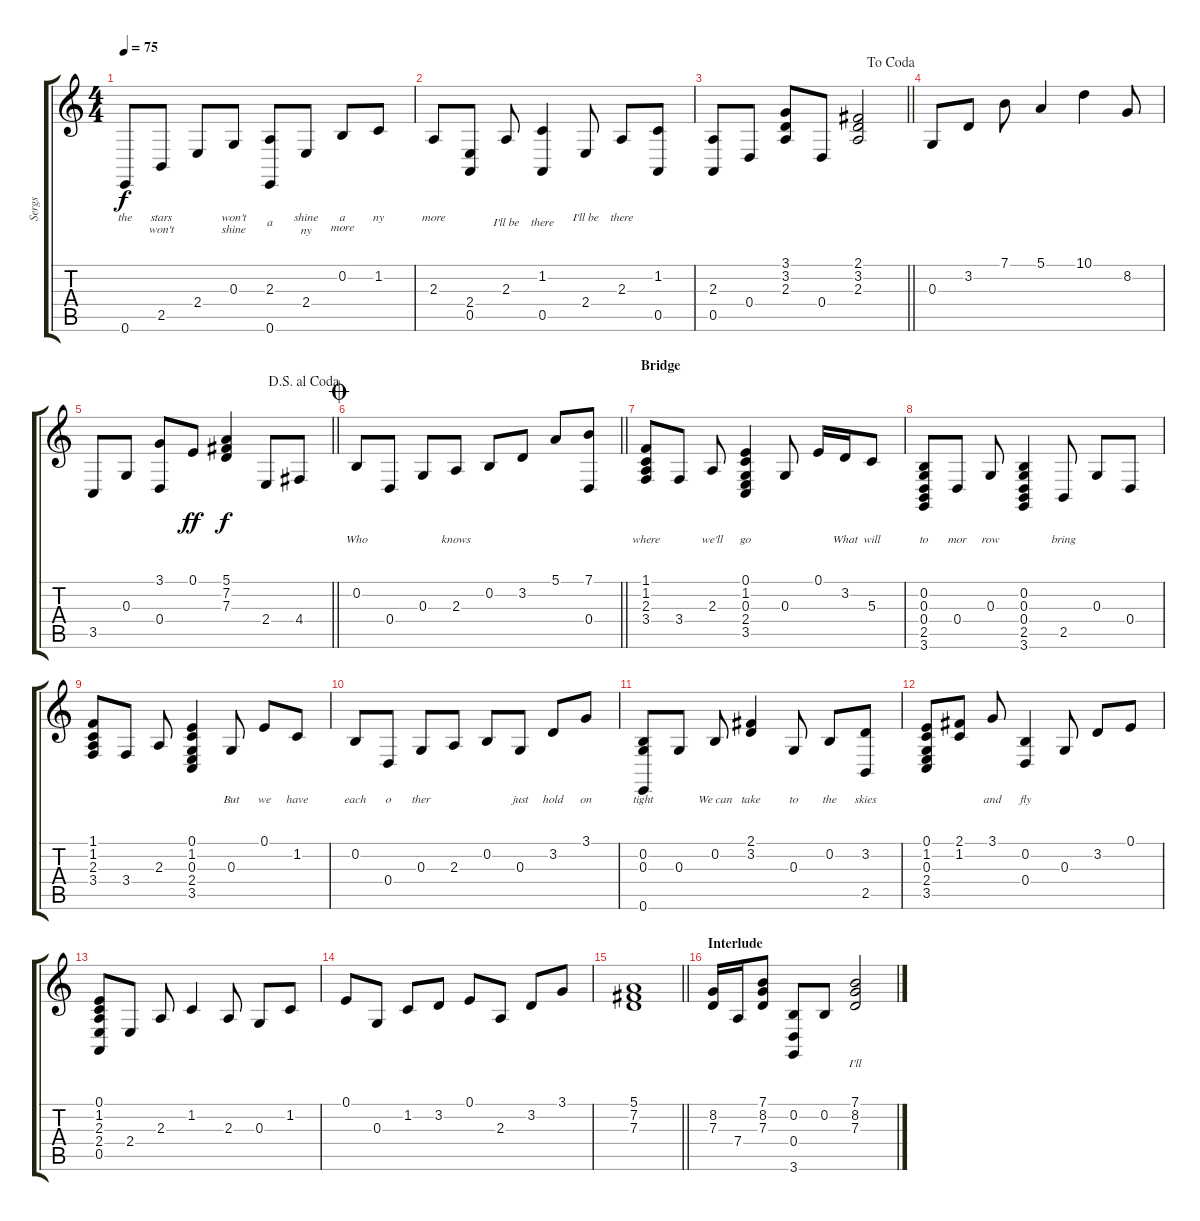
\track ("Sergs" "Sergs") {instrument acousticgrandpiano}
\staff {score tabs}
\tuning (E4 B3 G3 D3 A2 E2) {hide}
\ts (4 4)
\tempo 75
\clef g2
\ks c
0.6.8{lyrics (0 "the") lyrics (1 "") lyrics (2 "") lyrics (3 "") lyrics (4 "") dy f} 2.5.8{lyrics (0 "stars") lyrics (1 "won't") lyrics (2 "") lyrics (3 "") lyrics (4 "")} 2.4.8{lyrics (0 "") lyrics (1 "") lyrics (2 "") lyrics (3 "") lyrics (4 "")} 0.3.8{lyrics (0 "won't") lyrics (1 "shine") lyrics (2 "") lyrics (3 "") lyrics (4 "")} (2.3 0.6).8{lyrics (0 "") lyrics (1 "a") lyrics (2 "") lyrics (3 "") lyrics (4 "")} 2.4.8{lyrics (0 "shine") lyrics (1 "ny") lyrics (2 "") lyrics (3 "") lyrics (4 "")} 0.2.8{lyrics (0 "a") lyrics (1 "more") lyrics (2 "") lyrics (3 "") lyrics (4 "")} 1.2.8{lyrics (0 "ny") lyrics (1 "") lyrics (2 "") lyrics (3 "") lyrics (4 "")} |
2.3.8{lyrics (0 "more") lyrics (1 "") lyrics (2 "") lyrics (3 "") lyrics (4 "")} (2.4 0.5).8{lyrics (0 "") lyrics (1 "") lyrics (2 "") lyrics (3 "") lyrics (4 "")} 2.3.8{lyrics (0 "") lyrics (1 "I'll be") lyrics (2 "") lyrics (3 "") lyrics (4 "")} (1.2 0.5).4{lyrics (0 "") lyrics (1 "there") lyrics (2 "") lyrics (3 "") lyrics (4 "")} 2.4.8{lyrics (0 "I'll be") lyrics (1 "") lyrics (2 "") lyrics (3 "") lyrics (4 "")} 2.3.8{lyrics (0 "there") lyrics (1 "") lyrics (2 "") lyrics (3 "") lyrics (4 "")} (1.2 0.5).8{lyrics (0 "") lyrics (1 "") lyrics (2 "") lyrics (3 "") lyrics (4 "")} |
\jump dacoda
\barLineRight lightlight
(2.3 0.5).8{lyrics (0 "") lyrics (1 "") lyrics (2 "") lyrics (3 "") lyrics (4 "")} 0.4.8{lyrics (0 "") lyrics (1 "") lyrics (2 "") lyrics (3 "") lyrics (4 "")} (3.1 3.2 2.3).8{lyrics (0 "") lyrics (1 "") lyrics (2 "") lyrics (3 "") lyrics (4 "")} 0.4.8{lyrics (0 "") lyrics (1 "") lyrics (2 "") lyrics (3 "") lyrics (4 "")} (2.1 3.2 2.3).2{lyrics (0 "") lyrics (1 "") lyrics (2 "") lyrics (3 "") lyrics (4 "")} |
0.3.8{lyrics (0 "") lyrics (1 "") lyrics (2 "") lyrics (3 "") lyrics (4 "")} 3.2.8{lyrics (0 "") lyrics (1 "") lyrics (2 "") lyrics (3 "") lyrics (4 "")} 7.1.8{lyrics (0 "") lyrics (1 "") lyrics (2 "") lyrics (3 "") lyrics (4 "")} 5.1.4{lyrics (0 "") lyrics (1 "") lyrics (2 "") lyrics (3 "") lyrics (4 "")} 10.1.4{lyrics (0 "") lyrics (1 "") lyrics (2 "") lyrics (3 "") lyrics (4 "")} 8.2.8{lyrics (0 "") lyrics (1 "") lyrics (2 "") lyrics (3 "") lyrics (4 "")} |
\jump dalsegnoalcoda
\barLineRight lightlight
3.5.8{lyrics (0 "") lyrics (1 "") lyrics (2 "") lyrics (3 "") lyrics (4 "")} 0.3.8{lyrics (0 "") lyrics (1 "") lyrics (2 "") lyrics (3 "") lyrics (4 "")} (3.1 0.4).8{lyrics (0 "") lyrics (1 "") lyrics (2 "") lyrics (3 "") lyrics (4 "")} 0.1.8{lyrics (0 "") lyrics (1 "") lyrics (2 "") lyrics (3 "") lyrics (4 "") dy ff} (5.1 7.2 7.3).4{lyrics (0 "") lyrics (1 "") lyrics (2 "") lyrics (3 "") lyrics (4 "") dy f} 2.4.8{lyrics (0 "") lyrics (1 "") lyrics (2 "") lyrics (3 "") lyrics (4 "")} 4.4.8{lyrics (0 "") lyrics (1 "") lyrics (2 "") lyrics (3 "") lyrics (4 "")} |
\jump coda
\barLineRight lightlight
0.2.8{lyrics (0 "Who") lyrics (1 "") lyrics (2 "") lyrics (3 "") lyrics (4 "")} 0.4.8{lyrics (0 "") lyrics (1 "") lyrics (2 "") lyrics (3 "") lyrics (4 "")} 0.3.8{lyrics (0 "") lyrics (1 "") lyrics (2 "") lyrics (3 "") lyrics (4 "")} 2.3.8{lyrics (0 "knows") lyrics (1 "") lyrics (2 "") lyrics (3 "") lyrics (4 "")} 0.2.8{lyrics (0 "") lyrics (1 "") lyrics (2 "") lyrics (3 "") lyrics (4 "")} 3.2.8{lyrics (0 "") lyrics (1 "") lyrics (2 "") lyrics (3 "") lyrics (4 "")} 5.1.8{lyrics (0 "") lyrics (1 "") lyrics (2 "") lyrics (3 "") lyrics (4 "")} (7.1 0.4).8{lyrics (0 "") lyrics (1 "") lyrics (2 "") lyrics (3 "") lyrics (4 "")} |
\section ("" "Bridge")
(1.1 1.2 2.3 3.4).8{lyrics (0 "where") lyrics (1 "") lyrics (2 "") lyrics (3 "") lyrics (4 "")} 3.4.8{lyrics (0 "") lyrics (1 "") lyrics (2 "") lyrics (3 "") lyrics (4 "")} 2.3.8{lyrics (0 "we'll") lyrics (1 "") lyrics (2 "") lyrics (3 "") lyrics (4 "")} (0.1 1.2 0.3 2.4 3.5).4{lyrics (0 "go") lyrics (1 "") lyrics (2 "") lyrics (3 "") lyrics (4 "")} 0.3.8{lyrics (0 "") lyrics (1 "") lyrics (2 "") lyrics (3 "") lyrics (4 "")} 0.1.16{lyrics (0 "") lyrics (1 "") lyrics (2 "") lyrics (3 "") lyrics (4 "")} 3.2.16{lyrics (0 "What") lyrics (1 "") lyrics (2 "") lyrics (3 "") lyrics (4 "")} 5.3.8{lyrics (0 "will") lyrics (1 "") lyrics (2 "") lyrics (3 "") lyrics (4 "")} |
(0.2 0.3 0.4 2.5 3.6).8{lyrics (0 "to") lyrics (1 "") lyrics (2 "") lyrics (3 "") lyrics (4 "")} 0.4.8{lyrics (0 "mor") lyrics (1 "") lyrics (2 "") lyrics (3 "") lyrics (4 "")} 0.3.8{lyrics (0 "row") lyrics (1 "") lyrics (2 "") lyrics (3 "") lyrics (4 "")} (0.2 0.3 0.4 2.5 3.6).4{lyrics (0 "") lyrics (1 "") lyrics (2 "") lyrics (3 "") lyrics (4 "")} 2.5.8{lyrics (0 "bring") lyrics (1 "") lyrics (2 "") lyrics (3 "") lyrics (4 "")} 0.3.8{lyrics (0 "") lyrics (1 "") lyrics (2 "") lyrics (3 "") lyrics (4 "")} 0.4.8{lyrics (0 "") lyrics (1 "") lyrics (2 "") lyrics (3 "") lyrics (4 "")} |
(1.1 1.2 2.3 3.4).8{lyrics (0 "") lyrics (1 "") lyrics (2 "") lyrics (3 "") lyrics (4 "")} 3.4.8{lyrics (0 "") lyrics (1 "") lyrics (2 "") lyrics (3 "") lyrics (4 "")} 2.3.8{lyrics (0 "") lyrics (1 "") lyrics (2 "") lyrics (3 "") lyrics (4 "")} (0.1 1.2 0.3 2.4 3.5).4{lyrics (0 "") lyrics (1 "") lyrics (2 "") lyrics (3 "") lyrics (4 "")} 0.3.8{lyrics (0 "But") lyrics (1 "") lyrics (2 "") lyrics (3 "") lyrics (4 "")} 0.1.8{lyrics (0 "we") lyrics (1 "") lyrics (2 "") lyrics (3 "") lyrics (4 "")} 1.2.8{lyrics (0 "have") lyrics (1 "") lyrics (2 "") lyrics (3 "") lyrics (4 "")} |
0.2.8{lyrics (0 "each") lyrics (1 "") lyrics (2 "") lyrics (3 "") lyrics (4 "")} 0.4.8{lyrics (0 "o") lyrics (1 "") lyrics (2 "") lyrics (3 "") lyrics (4 "")} 0.3.8{lyrics (0 "ther") lyrics (1 "") lyrics (2 "") lyrics (3 "") lyrics (4 "")} 2.3.8{lyrics (0 "") lyrics (1 "") lyrics (2 "") lyrics (3 "") lyrics (4 "")} 0.2.8{lyrics (0 "") lyrics (1 "") lyrics (2 "") lyrics (3 "") lyrics (4 "")} 0.3.8{lyrics (0 "just") lyrics (1 "") lyrics (2 "") lyrics (3 "") lyrics (4 "")} 3.2.8{lyrics (0 "hold") lyrics (1 "") lyrics (2 "") lyrics (3 "") lyrics (4 "")} 3.1.8{lyrics (0 "on") lyrics (1 "") lyrics (2 "") lyrics (3 "") lyrics (4 "")} |
(0.2 0.3 0.6).8{lyrics (0 "tight") lyrics (1 "") lyrics (2 "") lyrics (3 "") lyrics (4 "")} 0.3.8{lyrics (0 "") lyrics (1 "") lyrics (2 "") lyrics (3 "") lyrics (4 "")} 0.2.8{lyrics (0 "We can") lyrics (1 "") lyrics (2 "") lyrics (3 "") lyrics (4 "")} (2.1 3.2).4{lyrics (0 "take") lyrics (1 "") lyrics (2 "") lyrics (3 "") lyrics (4 "")} 0.3.8{lyrics (0 "to") lyrics (1 "") lyrics (2 "") lyrics (3 "") lyrics (4 "")} 0.2.8{lyrics (0 "the") lyrics (1 "") lyrics (2 "") lyrics (3 "") lyrics (4 "")} (3.2 2.5).8{lyrics (0 "skies") lyrics (1 "") lyrics (2 "") lyrics (3 "") lyrics (4 "")} |
(0.1 1.2 0.3 2.4 3.5).8{lyrics (0 "") lyrics (1 "") lyrics (2 "") lyrics (3 "") lyrics (4 "")} (2.1 1.2).8{lyrics (0 "") lyrics (1 "") lyrics (2 "") lyrics (3 "") lyrics (4 "")} 3.1.8{lyrics (0 "and") lyrics (1 "") lyrics (2 "") lyrics (3 "") lyrics (4 "")} (0.2 0.4).4{lyrics (0 "fly") lyrics (1 "") lyrics (2 "") lyrics (3 "") lyrics (4 "")} 0.3.8{lyrics (0 "") lyrics (1 "") lyrics (2 "") lyrics (3 "") lyrics (4 "")} 3.2.8{lyrics (0 "") lyrics (1 "") lyrics (2 "") lyrics (3 "") lyrics (4 "")} 0.1.8{lyrics (0 "") lyrics (1 "") lyrics (2 "") lyrics (3 "") lyrics (4 "")} |
(0.1 1.2 2.3 2.4 0.5).8{lyrics (0 "") lyrics (1 "") lyrics (2 "") lyrics (3 "") lyrics (4 "")} 2.4.8{lyrics (0 "") lyrics (1 "") lyrics (2 "") lyrics (3 "") lyrics (4 "")} 2.3.8{lyrics (0 "") lyrics (1 "") lyrics (2 "") lyrics (3 "") lyrics (4 "")} 1.2.4{lyrics (0 "") lyrics (1 "") lyrics (2 "") lyrics (3 "") lyrics (4 "")} 2.3.8{lyrics (0 "") lyrics (1 "") lyrics (2 "") lyrics (3 "") lyrics (4 "")} 0.3.8{lyrics (0 "") lyrics (1 "") lyrics (2 "") lyrics (3 "") lyrics (4 "")} 1.2.8{lyrics (0 "") lyrics (1 "") lyrics (2 "") lyrics (3 "") lyrics (4 "")} |
0.1.8{lyrics (0 "") lyrics (1 "") lyrics (2 "") lyrics (3 "") lyrics (4 "")} 0.3.8{lyrics (0 "") lyrics (1 "") lyrics (2 "") lyrics (3 "") lyrics (4 "")} 1.2.8{lyrics (0 "") lyrics (1 "") lyrics (2 "") lyrics (3 "") lyrics (4 "")} 3.2.8{lyrics (0 "") lyrics (1 "") lyrics (2 "") lyrics (3 "") lyrics (4 "")} 0.1.8{lyrics (0 "") lyrics (1 "") lyrics (2 "") lyrics (3 "") lyrics (4 "")} 2.3.8{lyrics (0 "") lyrics (1 "") lyrics (2 "") lyrics (3 "") lyrics (4 "")} 3.2.8{lyrics (0 "") lyrics (1 "") lyrics (2 "") lyrics (3 "") lyrics (4 "")} 3.1.8{lyrics (0 "") lyrics (1 "") lyrics (2 "") lyrics (3 "") lyrics (4 "")} |
\barLineRight lightlight
(5.1 7.2 7.3).1{lyrics (0 "") lyrics (1 "") lyrics (2 "") lyrics (3 "") lyrics (4 "")} |
\section ("" "Interlude")
(8.2 7.3).16{lyrics (0 "") lyrics (1 "") lyrics (2 "") lyrics (3 "") lyrics (4 "")} 7.4.16{lyrics (0 "") lyrics (1 "") lyrics (2 "") lyrics (3 "") lyrics (4 "")} (7.1 8.2 7.3).8{lyrics (0 "") lyrics (1 "") lyrics (2 "") lyrics (3 "") lyrics (4 "")} (0.2 0.4 3.6).8{lyrics (0 "") lyrics (1 "") lyrics (2 "") lyrics (3 "") lyrics (4 "")} 0.2.8{lyrics (0 "") lyrics (1 "") lyrics (2 "") lyrics (3 "") lyrics (4 "")} (7.1 8.2 7.3).2{lyrics (0 "I'll") lyrics (1 "") lyrics (2 "") lyrics (3 "") lyrics (4 "")}
